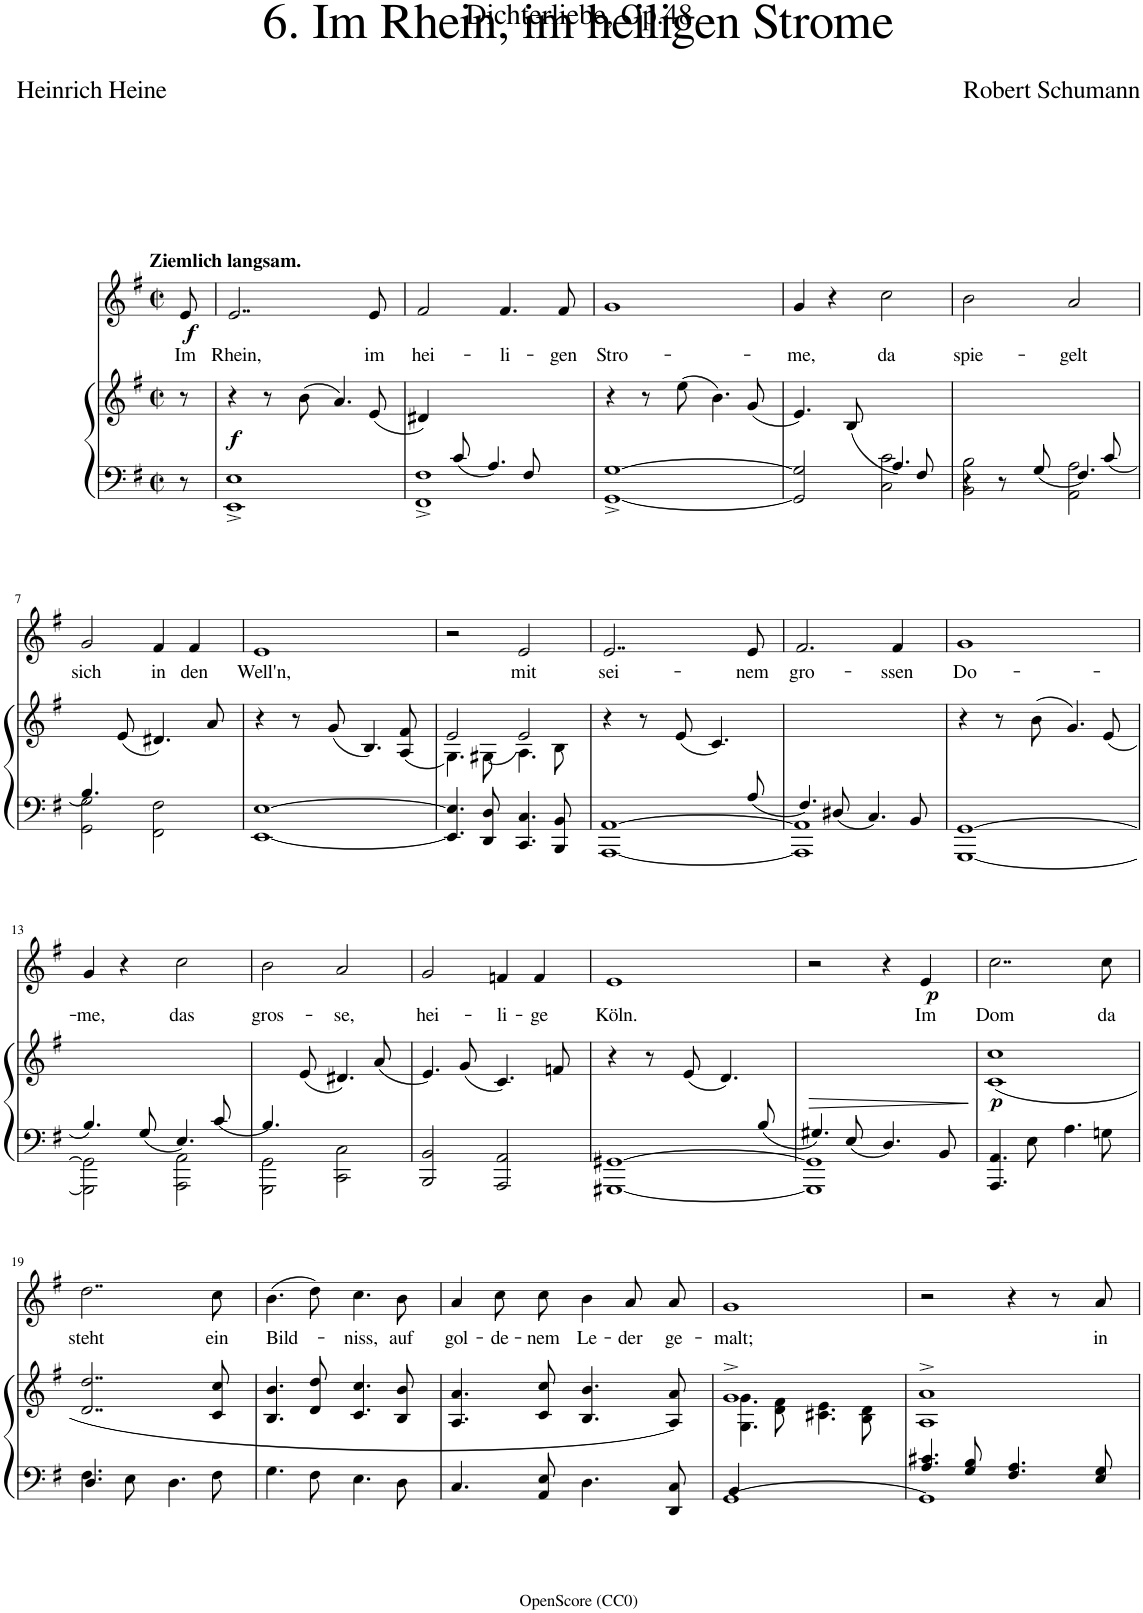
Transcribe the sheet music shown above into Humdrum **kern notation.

**kern	**kern	**dynam	**kern	**text	**dynam
*part2	*part2	*part2	*part1	*part1	*part1
*staff3	*staff2	*staff2/3	*staff1	*staff1	*staff1
*I"Piano	*	*	*I"Voice	*	*
*I'Pno	*	*	*	*	*
*clefF4	*clefG2	*	*clefG2	*	*
*k[f#]	*k[f#]	*	*k[f#]	*	*
*M2/2	*M2/2	*	*M2/2	*	*
*met(c|)	*met(c|)	*	*met(c|)	*	*
=1	=1	=1	=1	=1	=1
!	!	!	!LO:TX:a:B:t=Ziemlich langsam.	!	!
!	!	!	!	!LO:LY:b	!LO:DY:b
8r	8r	.	8e/	Im	f
=2	=2	=2	=2	=2	=2
!	!	!LO:DY:b	!	!LO:LY:b	!
1EE^ 1E^	4r	f	2..e/	Rhein,	.
.	8r	.	.	.	.
.	(8b\	.	.	.	.
.	4.a/)	.	.	.	.
!	!	!	!	!LO:LY:b	!
.	(8e/	.	8e/	im	.
=3	=3	=3	=3	=3	=3
*^	*	*	*	*	*
!	!	!	!	!	!LO:LY:b	!
4ryy	1FF#^ 1F#^	4d#X/)	.	2f#/	hei-	.
8c/	.	8ryy	.	.	.	.
4.A/	.	.	.	.	.	.
!	!	!	!	!	!LO:LY:b	!
.	.	.	.	4.f#/	-li-	.
8F#/	.	.	.	.	.	.
!	!	!	!	!	!LO:LY:b	!
8ryy	.	8ryy	.	8f#/	-gen	.
*v	*v	*	*	*	*	*
=4	=4	=4	=4	=4	=4
!	!	!	!	!LO:LY:b	!
[1GG^ [1G^	4r	.	1g	Stro-	.
.	8r	.	.	.	.
.	(8ee\	.	.	.	.
.	4.b\)	.	.	.	.
.	(8g/	.	.	.	.
=5	=5	=5	=5	=5	=5
*^	*	*	*	*	*
!	!	!	!	!	!LO:LY:b	!
2ryy	2GG/] 2G/]	4.e/)	.	4g/	-me,	.
.	.	.	.	4r	.	.
.	.	(8B/	.	.	.	.
!	!	!	!	!	!LO:LY:b	!
4.A/)	2C\ 2c\	2ryy	.	2cc\	da	.
8F#/	.	.	.	.	.	.
=6	=6	=6	=6	=6	=6	=6
!	!	!	!	!	!LO:LY:b	!
4.ryy	2BB\ 2B\	4r	.	2b\	spie-	.
.	.	8r	.	.	.	.
8G/	.	2ryy	.	.	.	.
!	!	!	!	!	!LO:LY:b	!
4.F#/	2AA\ 2A\	.	.	2a/	-gelt	.
8c/	.	8ryy	.	.	.	.
!!LO:LB:g=z
=7	=7	=7	=7	=7	=7	=7
!	!	!	!	!	!LO:LY:b	!
4.B/	2GG\ 2G\	4.ryy	.	2g/	sich	.
2ryy	.	(8e/	.	.	.	.
!	!	!	!	!	!LO:LY:b	!
.	2FF#\ 2F#\	4.d#X/)	.	4f#/	in	.
!	!	!	!	!	!LO:LY:b	!
.	.	.	.	4f#/	den	.
8ryy	.	8a/	.	.	.	.
*v	*v	*	*	*	*	*
=8	=8	=8	=8	=8	=8
!	!	!	!	!LO:LY:b	!
[1EE [1E	4r	.	1e	Well'n,	.
.	8r	.	.	.	.
.	(8g/	.	.	.	.
.	4.B/)	.	.	.	.
.	(8A/ 8f#/	.	.	.	.
=9	=9	=9	=9	=9	=9
*	*^	*	*	*	*
4.EE/] 4.E/]	2e/	4.G\)	.	2r	.	.
8DD/ 8D/	.	(8G#X\	.	.	.	.
!	!	!	!	!	!LO:LY:b	!
4.CC/ 4.C/	2e/	4.A\)	.	2e/	mit	.
8BBB/ 8BB/	.	8B\	.	.	.	.
=10	=10	=10	=10	=10	=10	=10
*^	*	*	*	*	*	*
!	!	!	!	!	!	!LO:LY:b	!
*	*	*v	*v	*	*	*	*
2..ryy	[1AAA [1AA	4r	.	2..e/	sei-	.
.	.	8r	.	.	.	.
.	.	(8e/	.	.	.	.
.	.	4.c/)	.	.	.	.
!	!	!	!	!	!LO:LY:b	!
8A/	.	8ryy	.	8e/	-nem	.
=11	=11	=11	=11	=11	=11	=11
!	!	!	!	!	!LO:LY:b	!
4.F#/	1AAA] 1AA]	1ryy	.	2.f#/	gro-	.
8D#X/	.	.	.	.	.	.
4.C/	.	.	.	.	.	.
!	!	!	!	!	!LO:LY:b	!
.	.	.	.	4f#/	-ssen	.
8BB/	.	.	.	.	.	.
*v	*v	*	*	*	*	*
=12	=12	=12	=12	=12	=12
!	!	!	!	!LO:LY:b	!
[1GGG [1GG	4r	.	1g	Do-	.
.	8r	.	.	.	.
.	(8b\	.	.	.	.
.	4.g/)	.	.	.	.
.	(8e/	.	.	.	.
!!LO:LB:g=z
=13	=13	=13	=13	=13	=13
*^	*	*	*	*	*
!	!	!	!	!	!LO:LY:b	!
4.B/)	2GGG\] 2GG\]	1ryy	.	4g/	-me,	.
.	.	.	.	4r	.	.
8G/	.	.	.	.	.	.
!	!	!	!	!	!LO:LY:b	!
4.E/	2AAA\ 2AA\	.	.	2cc\	das	.
8c/	.	.	.	.	.	.
=14	=14	=14	=14	=14	=14	=14
!	!	!	!	!	!LO:LY:b	!
4.B/	2GGG\ 2GG\	4.ryy	.	2b\	gros-	.
2ryy	.	(8e/	.	.	.	.
!	!	!	!	!	!LO:LY:b	!
.	2CC\ 2C\	4.d#X/)	.	2a/	-se,	.
8ryy	.	(8a/	.	.	.	.
*v	*v	*	*	*	*	*
=15	=15	=15	=15	=15	=15
!	!	!	!	!LO:LY:b	!
2BBB/ 2BB/	4.e/)	.	2g/	hei-	.
.	(8g/	.	.	.	.
!	!	!	!	!LO:LY:b	!
2AAA/ 2AA/	4.c/)	.	4fn/	-li-	.
!	!	!	!	!LO:LY:b	!
.	.	.	4f/	-ge	.
.	8fn/	.	.	.	.
=16	=16	=16	=16	=16	=16
*^	*	*	*	*	*
!	!	!	!	!	!LO:LY:b	!
2..ryy	[1GGG#X [1GG#X	4r	.	1e	Köln.	.
.	.	8r	.	.	.	.
.	.	(8e/	.	.	.	.
.	.	4.d/)	.	.	.	.
8B/	.	8ryy	.	.	.	.
=17	=17	=17	=17	=17	=17	=17
4.G#X/	1GGG#] 1GG#]	1ryy	.	2r	.	.
8E/	.	.	.	.	.	.
4.D/	.	.	.	4r	.	.
!	!	!	!	!	!LO:LY:b	!LO:DY:b
.	.	.	.	4e/	Im	p
8BB/	.	.	.	.	.	.
*v	*v	*	*	*	*	*
=18	=18	=18	=18	=18	=18
!	!	!LO:DY:b	!	!LO:LY:b	!
4.AAA/ 4.AA/	(1c 1cc	p	2..cc\	Dom	.
8E\	.	.	.	.	.
4.A\	.	.	.	.	.
!	!	!	!	!LO:LY:b	!
8Gn\	.	.	8cc\	da	.
!!LO:LB:g=z
=19	=19	=19	=19	=19	=19
*^	*	*	*	*	*
!	!	!	!	!	!LO:LY:b	!
4.D/	4.F#\	2..d/ 2..dd/	.	2..dd\	steht	.
8E\	2ryy	.	.	.	.	.
4.D\	.	.	.	.	.	.
!	!	!	!	!	!LO:LY:b	!
8F#\	8ryy	8c/ 8cc/	.	8cc\	ein	.
=20	=20	=20	=20	=20	=20	=20
!	!	!	!	!	!LO:LY:b	!
*v	*v	*	*	*	*	*
4.G\	4.B/ 4.b/	.	(4.b\	Bild-	.
8F#\	8d/ 8dd/	.	8dd\)	.	.
!	!	!	!	!LO:LY:b	!
4.E\	4.c/ 4.cc/	.	4.cc\	-niss,	.
!	!	!	!	!LO:LY:b	!
8D\	8B/ 8b/	.	8b\	auf	.
=21	=21	=21	=21	=21	=21
!	!	!	!	!LO:LY:b	!
4.C/	4.A/ 4.a/	.	4a/	gol-	.
!	!	!	!	!LO:LY:b	!
.	.	.	8cc\L	-de-	.
!	!	!	!	!LO:LY:b	!
8AA/ 8E/	8c/ 8cc/	.	8cc\J	-nem	.
!	!	!	!	!LO:LY:b	!
4.D\	4.B/ 4.b/	.	4b\	Le-	.
!	!	!	!	!LO:LY:b	!
.	.	.	8a/L	-der	.
!	!	!	!	!LO:LY:b	!
8DD/ 8C/	8A/ 8a/)	.	8a/J	ge-	.
=22	=22	=22	=22	=22	=22
*^	*^	*	*	*	*
!	!	!	!	!	!	!LO:LY:b	!
[1GG	4BB/	1g^>	4.G\ 4.g\	.	1g	-malt;	.
.	2.ryy	.	.	.	.	.	.
.	.	.	8d\ 8f#\	.	.	.	.
.	.	.	4.c#X\ 4.e\	.	.	.	.
.	.	.	8B\ 8d\	.	.	.	.
*	*	*v	*v	*	*	*	*
=23	=23	=23	=23	=23	=23	=23
4.A/ 4.c#X/	1GG]	1A^> 1a^>	.	2r	.	.
8G/ 8B/	.	.	.	.	.	.
4.F#/ 4.A/	.	.	.	4r	.	.
.	.	.	.	8r	.	.
!	!	!	!	!	!LO:LY:b	!
8E/ 8G/	.	.	.	8a/	in	.
*v	*v	*	*	*	*	*
=	=	=	=	=	=
*-	*-	*-	*-	*-	*-
